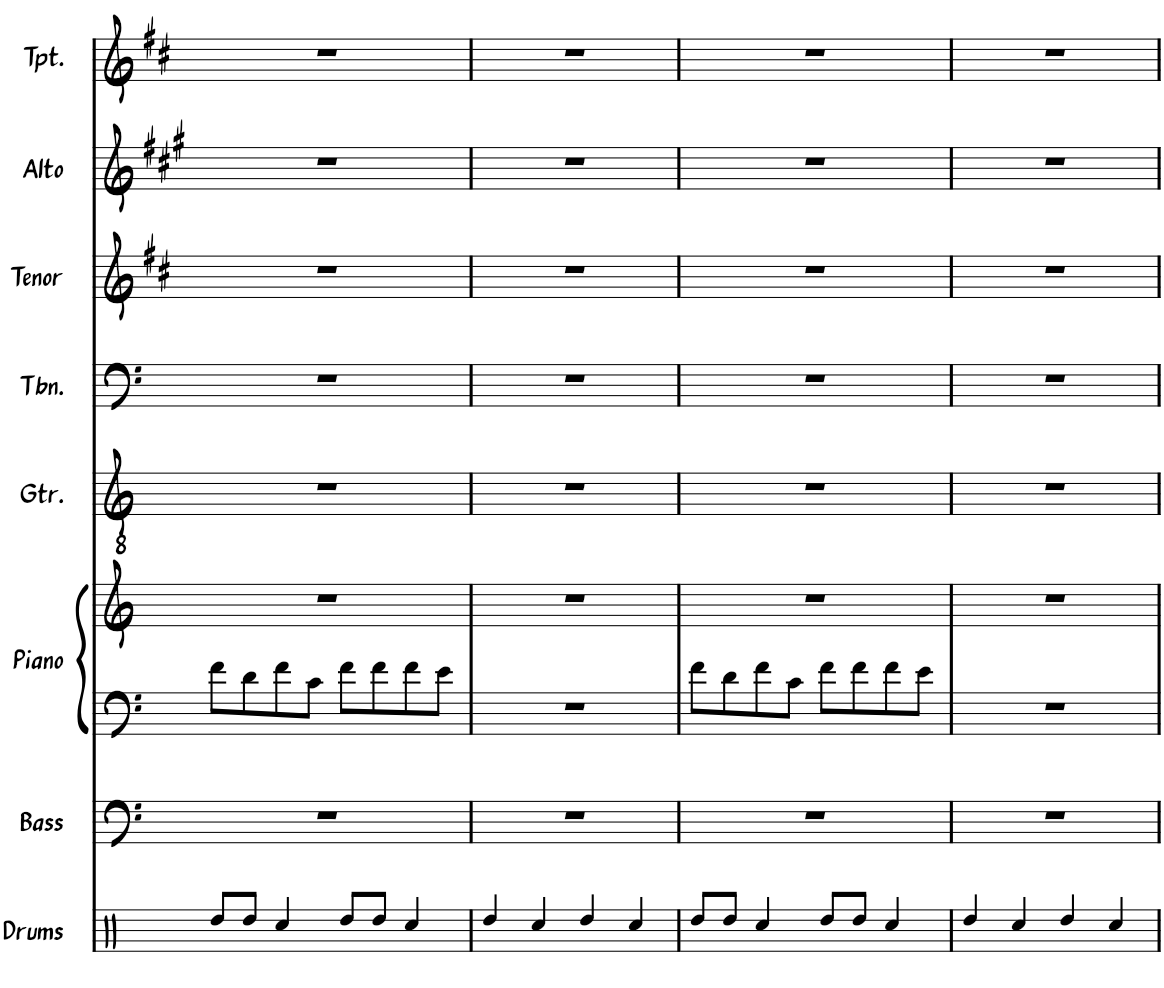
**kern	**kern	**kern	**kern	**kern	**kern	**kern	**kern	**kern
*part8	*part7	*part6	*part6	*part5	*part4	*part3	*part2	*part1
*staff9	*staff8	*staff7	*staff6	*staff5	*staff4	*staff3	*staff2	*staff1
*I"Drums	*I"Bass	*I"Piano	*	*I"Guitar	*I"Trombone	*I"Tenor Sax	*I"Alto Sax	*I"Trumpet
*I'Drums	*I'Bass	*I'Piano	*	*I'Gtr.	*I'Tbn.	*I'Tenor	*I'Alto	*I'Tpt.
!!LO:PB:g=z
*clefX	*clefF4	*clefF4	*clefG2	*clefGv2	*clefF4	*clefG2	*clefG2	*clefG2
*	*Trd7c12	*	*	*	*	*Trd8c14	*Trd5c9	*Trd1c2
*k[]	*k[]	*k[]	*k[]	*k[]	*k[]	*k[f#c#]	*k[f#c#g#]	*k[f#c#]
*M4/4	*M4/4	*M4/4	*M4/4	*M4/4	*M4/4	*M4/4	*M4/4	*M4/4
=5	=5	=5	=5	=5	=5	=5	=5	=5
8Rdd/L	1r	8f\L	1r	1r	1r	1r	1r	1r
8Rdd/J	.	8d\	.	.	.	.	.	.
4Rcc/	.	8f\	.	.	.	.	.	.
.	.	8c\J	.	.	.	.	.	.
8Rdd/L	.	8f\L	.	.	.	.	.	.
8Rdd/J	.	8f\	.	.	.	.	.	.
4Rcc/	.	8f\	.	.	.	.	.	.
.	.	8e\J	.	.	.	.	.	.
=6	=6	=6	=6	=6	=6	=6	=6	=6
4Rdd/	1r	1r	1r	1r	1r	1r	1r	1r
4Rcc/	.	.	.	.	.	.	.	.
4Rdd/	.	.	.	.	.	.	.	.
4Rcc/	.	.	.	.	.	.	.	.
=7	=7	=7	=7	=7	=7	=7	=7	=7
8Rdd/L	1r	8f\L	1r	1r	1r	1r	1r	1r
8Rdd/J	.	8d\	.	.	.	.	.	.
4Rcc/	.	8f\	.	.	.	.	.	.
.	.	8c\J	.	.	.	.	.	.
8Rdd/L	.	8f\L	.	.	.	.	.	.
8Rdd/J	.	8f\	.	.	.	.	.	.
4Rcc/	.	8f\	.	.	.	.	.	.
.	.	8e\J	.	.	.	.	.	.
=8	=8	=8	=8	=8	=8	=8	=8	=8
4Rdd/	1r	1r	1r	1r	1r	1r	1r	1r
4Rcc/	.	.	.	.	.	.	.	.
4Rdd/	.	.	.	.	.	.	.	.
4Rcc/	.	.	.	.	.	.	.	.
=	=	=	=	=	=	=	=	=
*-	*-	*-	*-	*-	*-	*-	*-	*-
